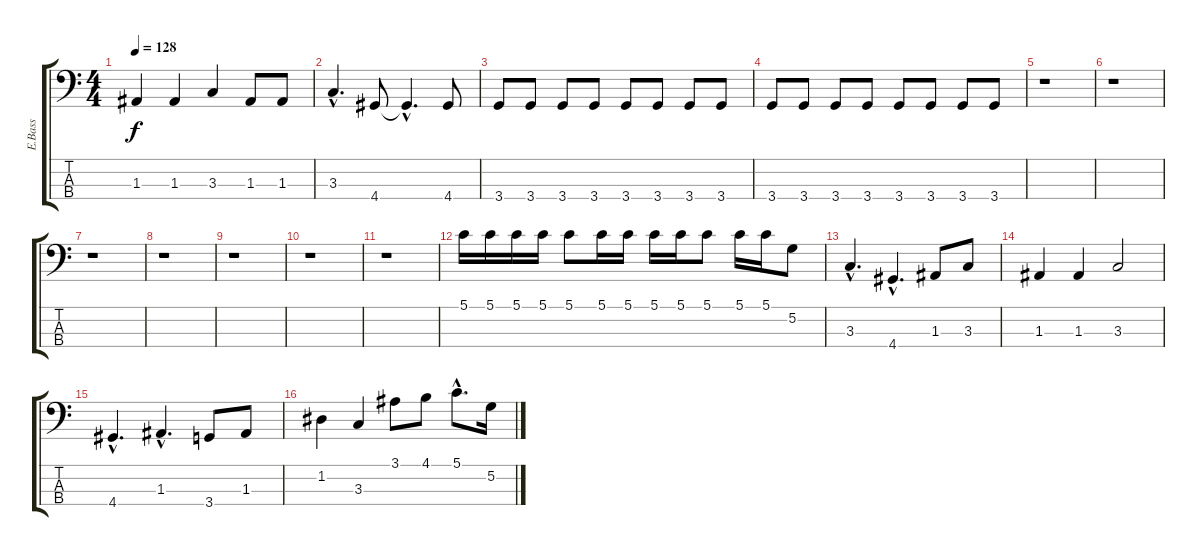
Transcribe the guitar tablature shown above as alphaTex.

\track ("E.Bass" "E.Bass") {instrument electricbassfinger}
\staff {score tabs}
\tuning (G2 D2 A1 E1) {hide}
\ts (4 4)
\tempo 128
\clef f4
\ks c
1.3.4{dy f} 1.3.4 3.3.4 1.3.8 1.3.8 |
3.3{hac}.4{d} 4.4.8 4.4{hac t}.4{d} 4.4.8 |
3.4.8 3.4.8 3.4.8 3.4.8 3.4.8 3.4.8 3.4.8 3.4.8 |
3.4.8 3.4.8 3.4.8 3.4.8 3.4.8 3.4.8 3.4.8 3.4.8 |
r.1 |
r.1 |
r.1 |
r.1 |
r.1 |
r.1 |
r.1 |
5.1.16 5.1.16 5.1.16 5.1.16 5.1.8 5.1.16 5.1.16 5.1.16 5.1.16 5.1.8 5.1.16 5.1.16 5.2.8 |
3.3{hac}.4{d} 4.4{hac}.4{d} 1.3.8 3.3.8 |
1.3.4 1.3.4 3.3.2 |
4.4{hac}.4{d} 1.3{hac}.4{d} 3.4.8 1.3.8 |
1.2.4 3.3.4 3.1.8 4.1.8 5.1{hac}.8{d} 5.2.16
